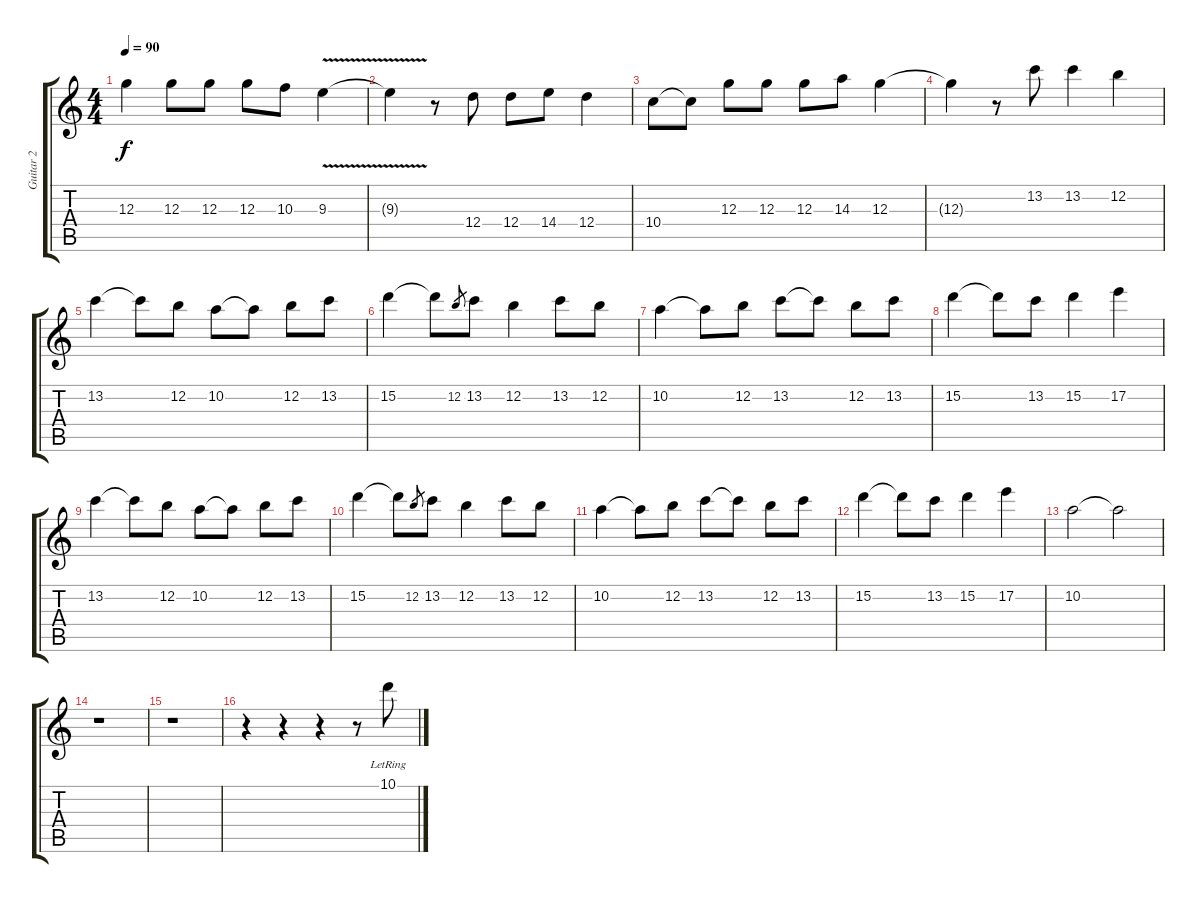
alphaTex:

\track ("Guitar 2" "Guitar 2") {instrument electricguitarjazz}
\staff {score tabs}
\tuning (E4 B3 G3 D3 A2 E2) {hide}
\ts (4 4)
\tempo 90
\clef g2
\ks c
12.3.4{dy f} 12.3.8 12.3.8 12.3.8 10.3.8 9.3{v}.4 |
9.3{t}.4 r.8 12.4.8 12.4.8 14.4.8 12.4.4 |
10.4.8 10.4{t}.8 12.3.8 12.3.8 12.3.8 14.3.8 12.3.4 |
12.3{t}.4 r.8 13.2.8 13.2.4 12.2.4 |
13.2.4{volume 14 instrument electricguitarjazz} 13.2{t}.8 12.2.8 10.2.8 10.2{t}.8 12.2.8 13.2.8 |
15.2.4 15.2{t}.8 12.2.8{gr} 13.2.8 12.2.4 13.2.8 12.2.8 |
10.2.4 10.2{t}.8 12.2.8 13.2.8 13.2{t}.8 12.2.8 13.2.8 |
15.2.4 15.2{t}.8 13.2.8 15.2.4 17.2.4 |
13.2.4 13.2{t}.8 12.2.8 10.2.8 10.2{t}.8 12.2.8 13.2.8 |
15.2.4 15.2{t}.8 12.2.8{gr} 13.2.8 12.2.4 13.2.8 12.2.8 |
10.2.4 10.2{t}.8 12.2.8 13.2.8 13.2{t}.8 12.2.8 13.2.8 |
15.2.4 15.2{t}.8 13.2.8 15.2.4 17.2.4 |
10.2.2 10.2{t}.2 |
r.1 |
r.1 |
r.4{volume 16 instrument electricguitarjazz} r.4 r.4 r.8 10.1{lr}.8
